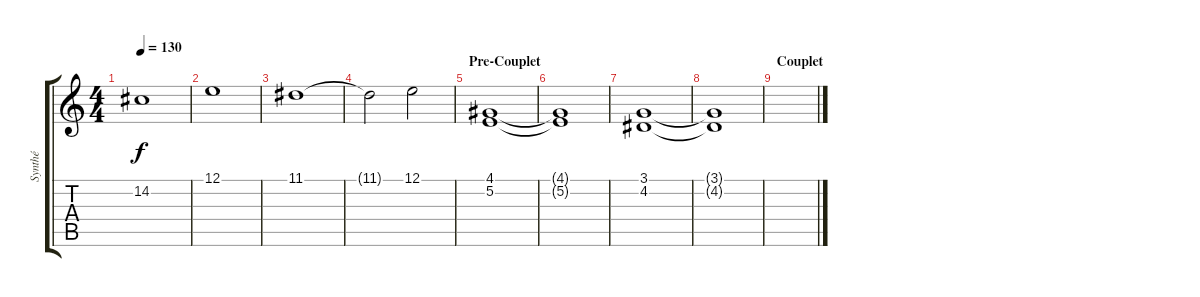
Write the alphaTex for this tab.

\track ("Synthé" "Synthé") {instrument stringensemble1}
\staff {score tabs}
\tuning (E4 B3 G3 D3 A2 E2) {hide}
\ts (4 4)
\tempo 130
\clef g2
\ks c
14.2.1{dy f} |
12.1.1 |
11.1.1 |
11.1{t}.2 12.1.2 |
\section ("" "Pre-Couplet")
(4.1 5.2).1 |
(4.1{t} 5.2{t}).1 |
(3.1 4.2).1 |
(3.1{t} 4.2{t}).1 |
\section ("" "Couplet")
